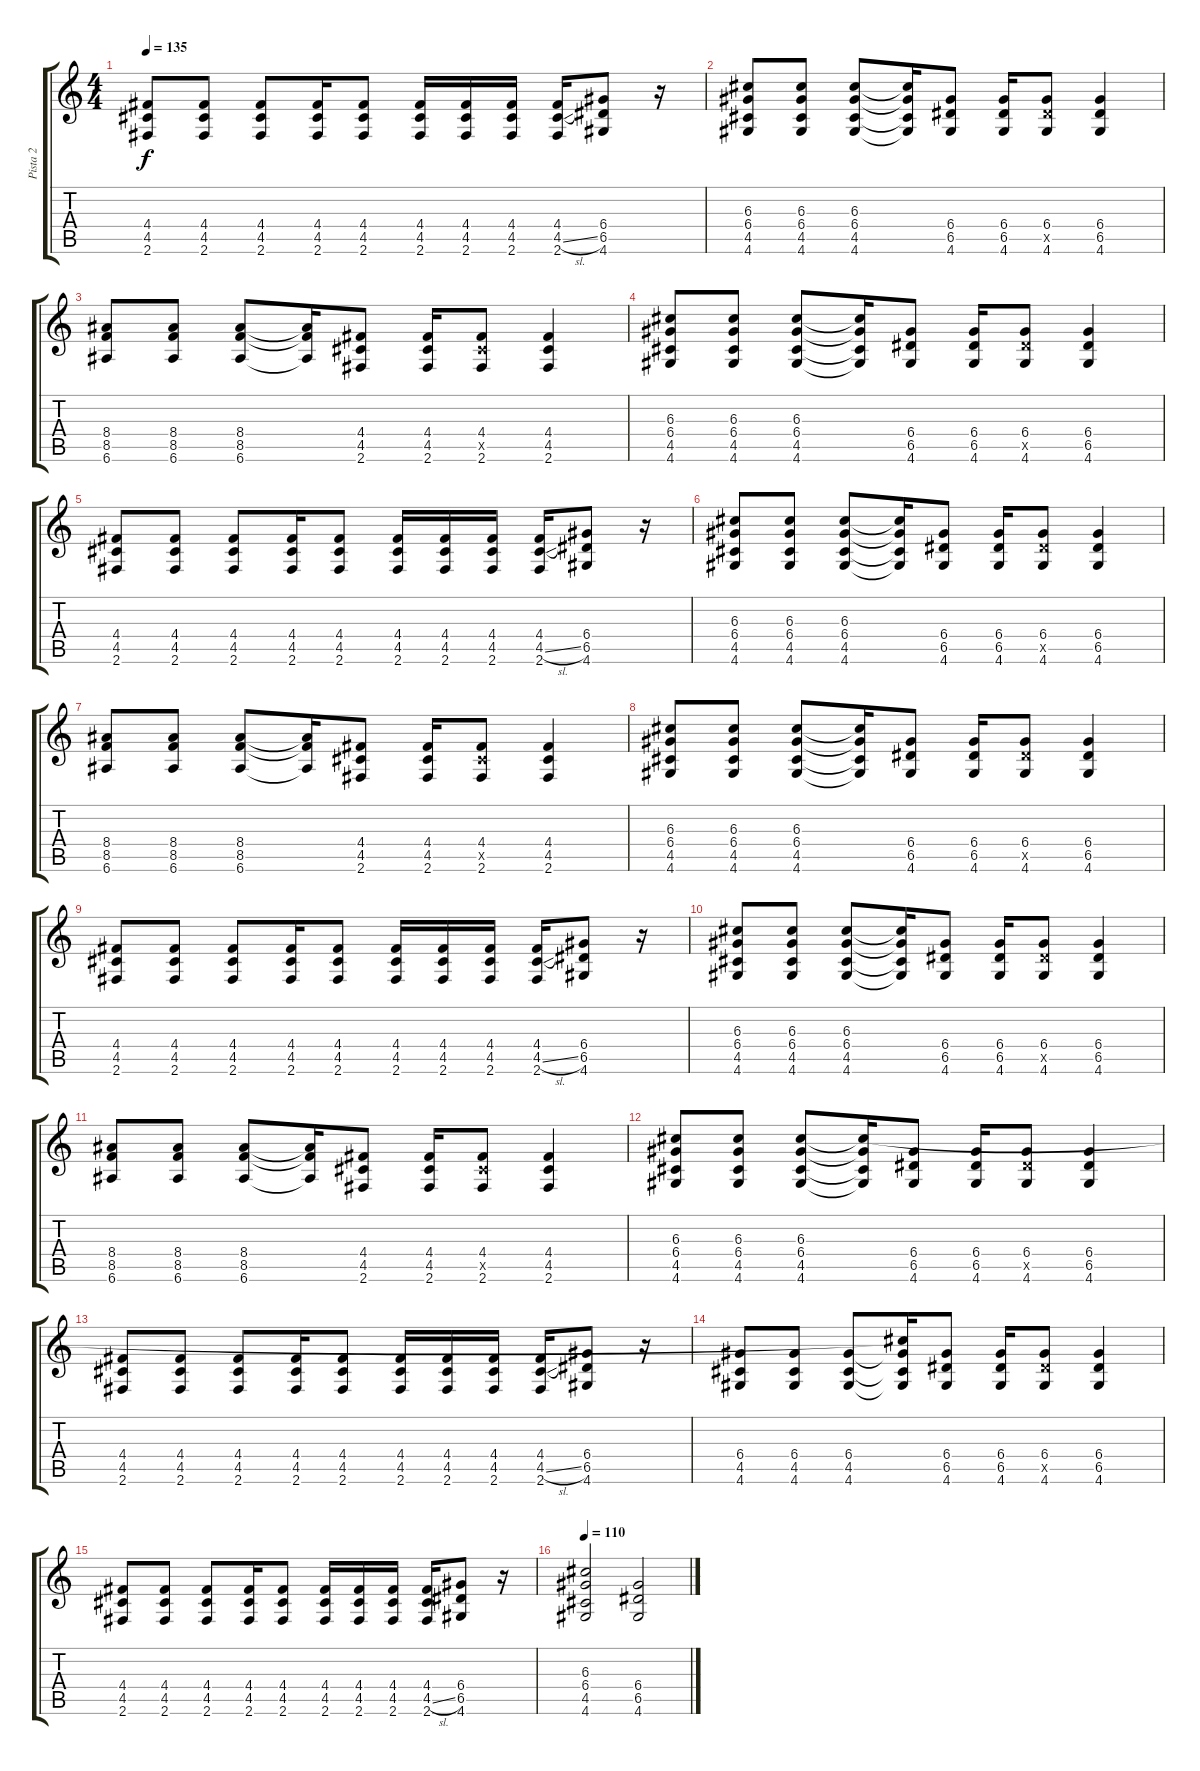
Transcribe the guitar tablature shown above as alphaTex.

\track ("Pista 2" "Pista 2") {instrument distortionguitar}
\staff {score tabs}
\tuning (E4 B3 G3 D3 A2 E2) {hide}
\ts (4 4)
\tempo 135
\clef g2
\ks c
(4.4 4.5 2.6).8{dy f} (4.4 4.5 2.6).8 (4.4 4.5 2.6).8 (4.4 4.5 2.6).16 (4.4 4.5 2.6).8 (4.4 4.5 2.6).16 (4.4 4.5 2.6).16 (4.4 4.5 2.6).16 (4.4 4.5{sl} 2.6).16 (6.4 6.5 4.6).8 r.16 |
(6.3 6.4 4.5 4.6).8 (6.3 6.4 4.5 4.6).8 (6.3 6.4 4.5 4.6).8 (6.3{t} 6.4{t} 4.5{t} 4.6{t}).16 (6.4 6.5 4.6).8 (6.4 6.5 4.6).16 (6.4 6.5{x} 4.6).8 (6.4 6.5 4.6).4 |
(8.4 8.5 6.6).8 (8.4 8.5 6.6).8 (8.4 8.5 6.6).8 (8.4{t} 8.5{t} 6.6{t}).16 (4.4 4.5 2.6).8 (4.4 4.5 2.6).16 (4.4 4.5{x} 2.6).8 (4.4 4.5 2.6).4 |
(6.3 6.4 4.5 4.6).8 (6.3 6.4 4.5 4.6).8 (6.3 6.4 4.5 4.6).8 (6.3{t} 6.4{t} 4.5{t} 4.6{t}).16 (6.4 6.5 4.6).8 (6.4 6.5 4.6).16 (6.4 6.5{x} 4.6).8 (6.4 6.5 4.6).4 |
(4.4 4.5 2.6).8 (4.4 4.5 2.6).8 (4.4 4.5 2.6).8 (4.4 4.5 2.6).16 (4.4 4.5 2.6).8 (4.4 4.5 2.6).16 (4.4 4.5 2.6).16 (4.4 4.5 2.6).16 (4.4 4.5{sl} 2.6).16 (6.4 6.5 4.6).8 r.16 |
(6.3 6.4 4.5 4.6).8 (6.3 6.4 4.5 4.6).8 (6.3 6.4 4.5 4.6).8 (6.3{t} 6.4{t} 4.5{t} 4.6{t}).16 (6.4 6.5 4.6).8 (6.4 6.5 4.6).16 (6.4 6.5{x} 4.6).8 (6.4 6.5 4.6).4 |
(8.4 8.5 6.6).8 (8.4 8.5 6.6).8 (8.4 8.5 6.6).8 (8.4{t} 8.5{t} 6.6{t}).16 (4.4 4.5 2.6).8 (4.4 4.5 2.6).16 (4.4 4.5{x} 2.6).8 (4.4 4.5 2.6).4 |
(6.3 6.4 4.5 4.6).8 (6.3 6.4 4.5 4.6).8 (6.3 6.4 4.5 4.6).8 (6.3{t} 6.4{t} 4.5{t} 4.6{t}).16 (6.4 6.5 4.6).8 (6.4 6.5 4.6).16 (6.4 6.5{x} 4.6).8 (6.4 6.5 4.6).4 |
(4.4 4.5 2.6).8 (4.4 4.5 2.6).8 (4.4 4.5 2.6).8 (4.4 4.5 2.6).16 (4.4 4.5 2.6).8 (4.4 4.5 2.6).16 (4.4 4.5 2.6).16 (4.4 4.5 2.6).16 (4.4 4.5{sl} 2.6).16 (6.4 6.5 4.6).8 r.16 |
(6.3 6.4 4.5 4.6).8 (6.3 6.4 4.5 4.6).8 (6.3 6.4 4.5 4.6).8 (6.3{t} 6.4{t} 4.5{t} 4.6{t}).16 (6.4 6.5 4.6).8 (6.4 6.5 4.6).16 (6.4 6.5{x} 4.6).8 (6.4 6.5 4.6).4 |
(8.4 8.5 6.6).8 (8.4 8.5 6.6).8 (8.4 8.5 6.6).8 (8.4{t} 8.5{t} 6.6{t}).16 (4.4 4.5 2.6).8 (4.4 4.5 2.6).16 (4.4 4.5{x} 2.6).8 (4.4 4.5 2.6).4 |
(6.3 6.4 4.5 4.6).8 (6.3 6.4 4.5 4.6).8 (6.3 6.4 4.5 4.6).8 (6.3{t} 6.4{t} 4.5{t} 4.6{t}).16 (6.4 6.5 4.6).8 (6.4 6.5 4.6).16 (6.4 6.5{x} 4.6).8 (6.4 6.5 4.6).4 |
(4.4 4.5 2.6).8 (4.4 4.5 2.6).8 (4.4 4.5 2.6).8 (4.4 4.5 2.6).16 (4.4 4.5 2.6).8 (4.4 4.5 2.6).16 (4.4 4.5 2.6).16 (4.4 4.5 2.6).16 (4.4 4.5{sl} 2.6).16 (6.4 6.5 4.6).8 r.16 |
(6.4 4.5 4.6).8 (6.4 4.5 4.6).8 (6.4 4.5 4.6).8 (6.3{t} 6.4{t} 4.5{t} 4.6{t}).16 (6.4 6.5 4.6).8 (6.4 6.5 4.6).16 (6.4 6.5{x} 4.6).8 (6.4 6.5 4.6).4 |
(4.4 4.5 2.6).8 (4.4 4.5 2.6).8 (4.4 4.5 2.6).8 (4.4 4.5 2.6).16 (4.4 4.5 2.6).8 (4.4 4.5 2.6).16 (4.4 4.5 2.6).16 (4.4 4.5 2.6).16 (4.4 4.5{sl} 2.6).16 (6.4 6.5 4.6).8 r.16 |
\tempo 120
\tempo 110
(6.3 6.4 4.5 4.6).2 (6.4 6.5 4.6).2
